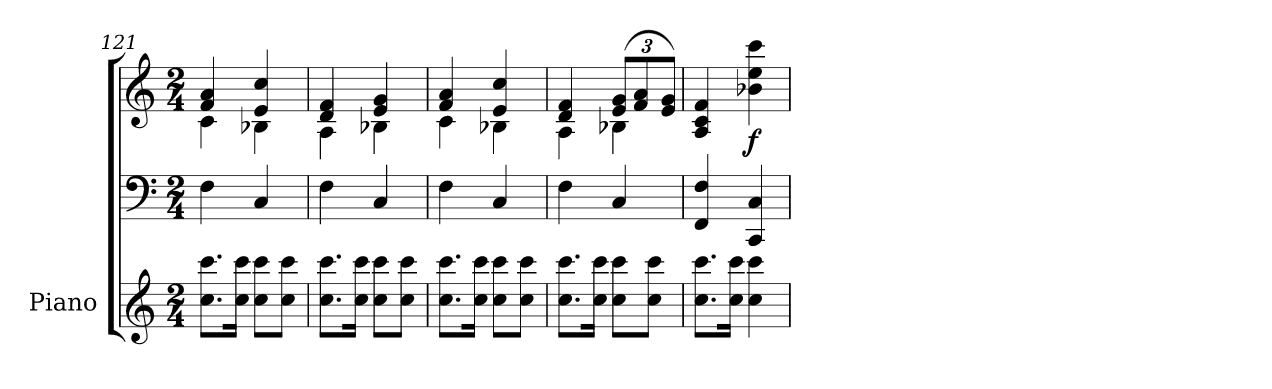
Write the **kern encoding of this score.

**kern	**kern	**kern	**dynam
*part1	*part1	*part1	*part1
*staff3	*staff2	*staff1	*staff1/2/3
*I"Piano	*	*	*
*I'Pno.	*	*	*
*clefG2	*clefF4	*clefG2	*
*k[]	*k[]	*k[]	*
*M2/4	*M2/4	*M2/4	*
=121	=121	=121	=121
*	*	*^	*
8.cc\ 8.ccc\L	4F\	4f/ 4a/	4c\	.
16cc\ 16ccc\Jk	.	.	.	.
8cc\ 8ccc\L	4C/	4e/ 4cc/	4B-X\	.
8cc\ 8ccc\J	.	.	.	.
=122	=122	=122	=122	=122
8.cc\ 8.ccc\L	4F\	4d/ 4f/	4A\	.
16cc\ 16ccc\Jk	.	.	.	.
8cc\ 8ccc\L	4C/	4e/ 4g/	4B-X\	.
8cc\ 8ccc\J	.	.	.	.
!!LO:LB:g=z	!!
=123	=123	=123	=123	=123
8.cc\ 8.ccc\L	4F\	4f/ 4a/	4c\	.
16cc\ 16ccc\Jk	.	.	.	.
8cc\ 8ccc\L	4C/	4e/ 4cc/	4B-X\	.
8cc\ 8ccc\J	.	.	.	.
=124	=124	=124	=124	=124
8.cc\ 8.ccc\L	4F\	4d/ 4f/	4A\	.
16cc\ 16ccc\Jk	.	.	.	.
*	*	*Xbrackettup	*	*
8cc\ 8ccc\L	4C/	(>12e/ 12g/L	4B-X\	.
.	.	12f/ 12a/	.	.
8cc\ 8ccc\J	.	.	.	.
.	.	12e/ 12g/J)	.	.
*	*	*v	*v	*
=125	=125	=125	=125
8.cc\ 8.ccc\L	4FF/ 4F/	4A/ 4c/ 4f/	.
16cc\ 16ccc\Jk	.	.	.
!	!	!	!LO:DY:b
4cc\ 4ccc\	4CC/ 4C/	4b-X\ 4ee\ 4ccc\	f
=	=	=	=
*-	*-	*-	*-
